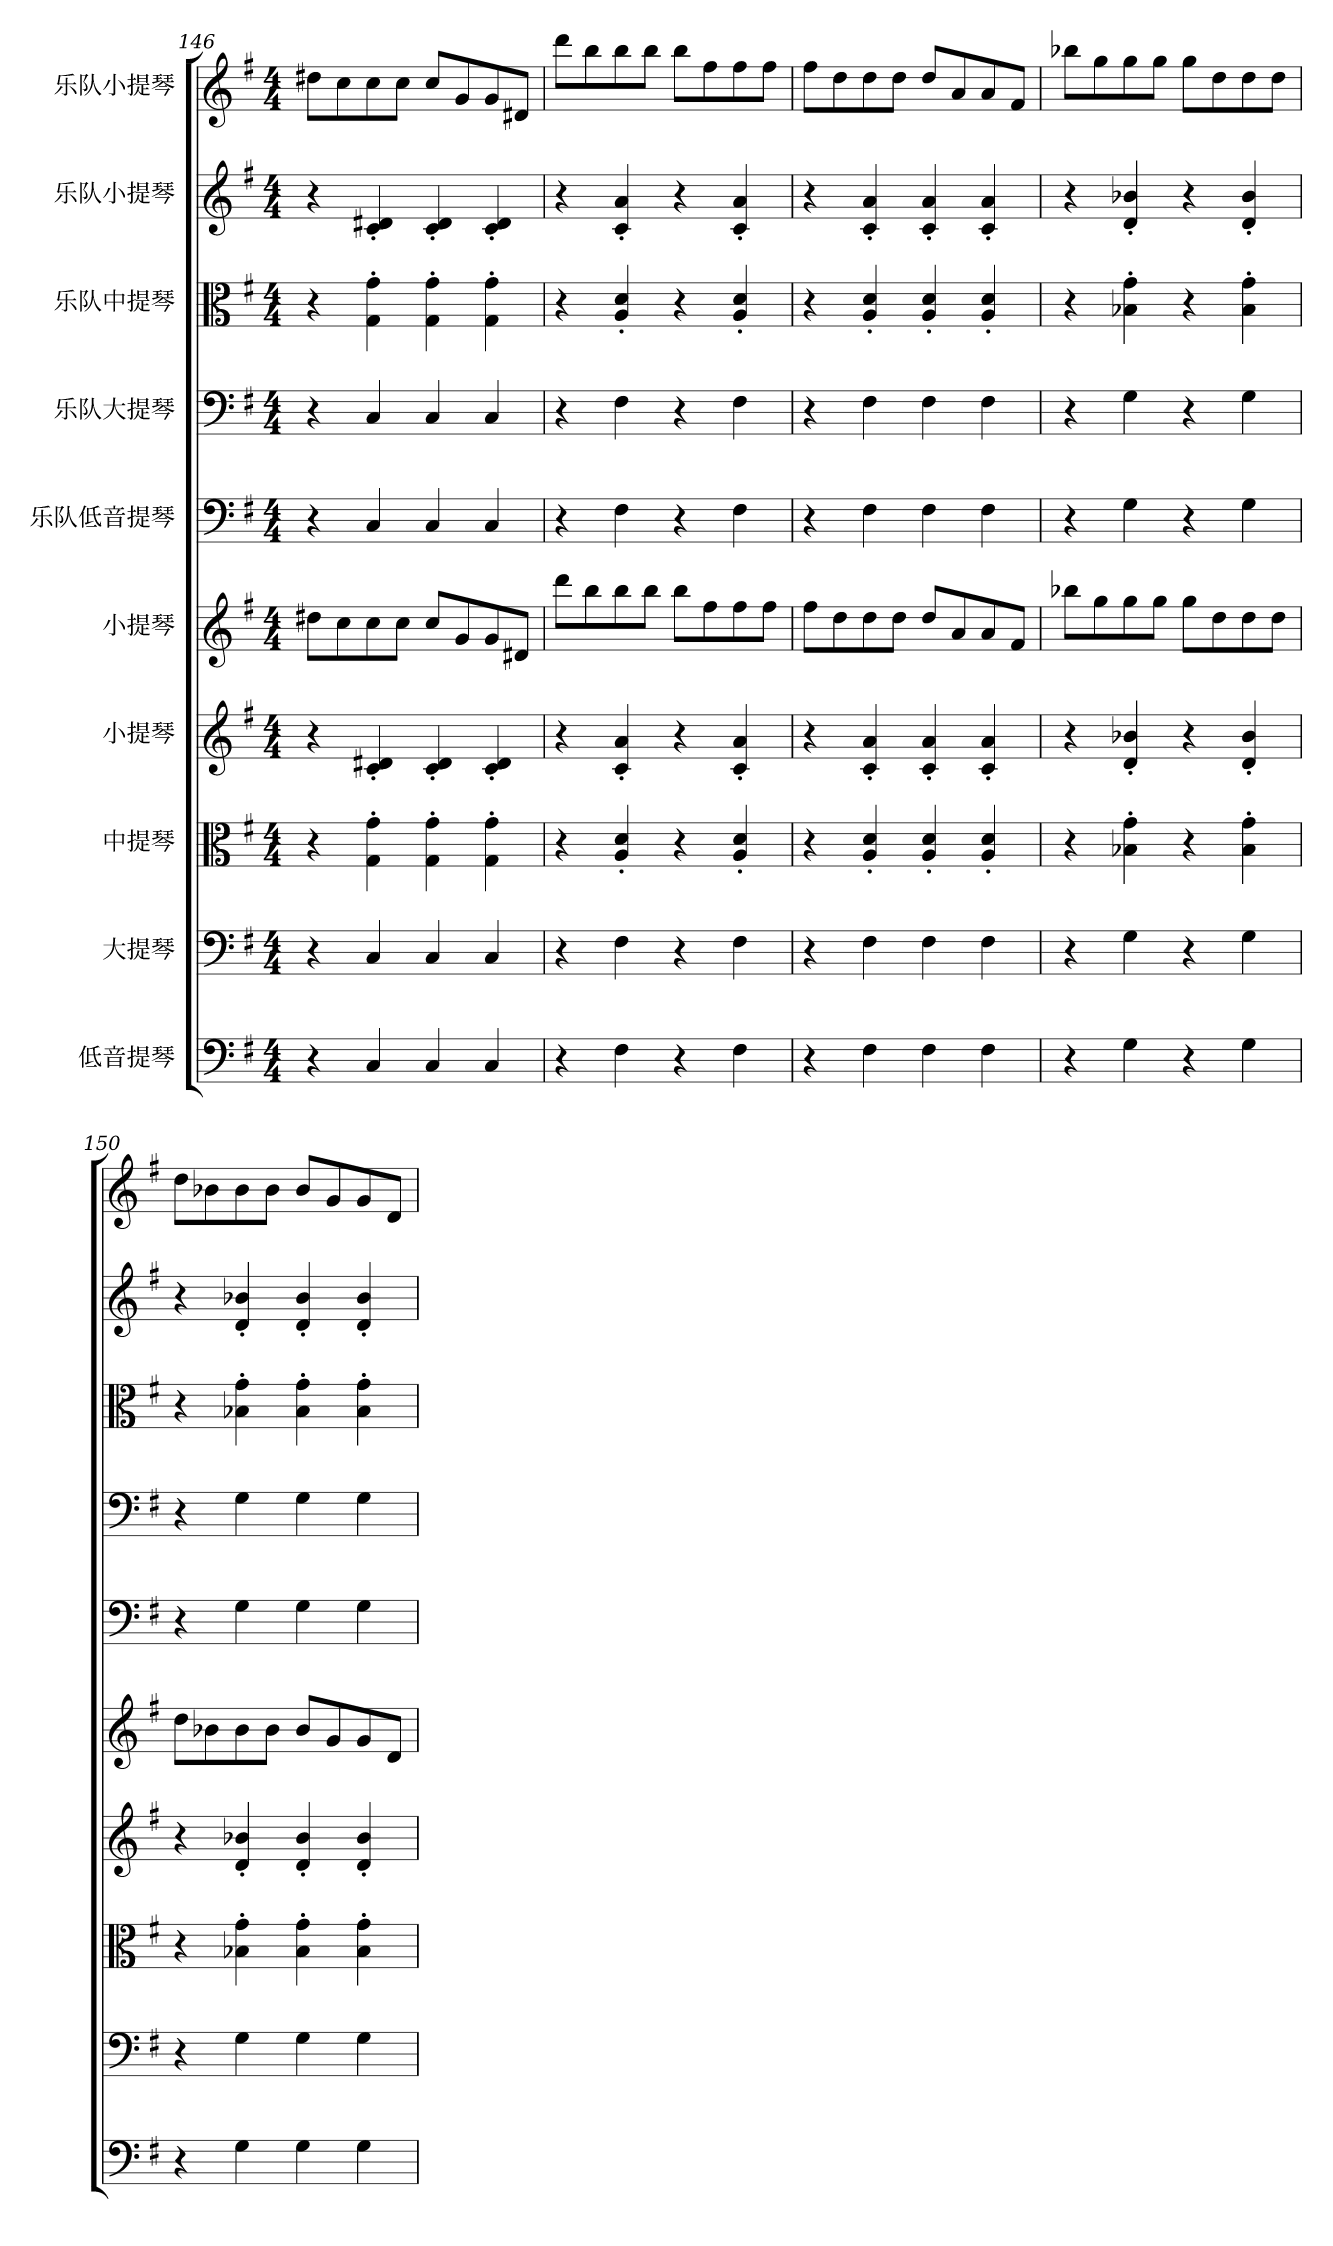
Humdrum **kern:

**kern	**kern	**kern	**kern	**kern	**kern	**kern	**kern	**kern	**kern
*part10	*part9	*part8	*part7	*part6	*part5	*part4	*part3	*part2	*part1
*staff10	*staff9	*staff8	*staff7	*staff6	*staff5	*staff4	*staff3	*staff2	*staff1
*I"低音提琴	*I"大提琴	*I"中提琴	*I"小提琴	*I"小提琴	*I"乐队低音提琴	*I"乐队大提琴	*I"乐队中提琴	*I"乐队小提琴	*I"乐队小提琴
*clefF4	*clefF4	*clefC3	*clefG2	*clefG2	*clefF4	*clefF4	*clefC3	*clefG2	*clefG2
*ITrd7c12	*	*	*	*	*ITrd7c12	*	*	*	*
*k[f#]	*k[f#]	*k[f#]	*k[f#]	*k[f#]	*k[f#]	*k[f#]	*k[f#]	*k[f#]	*k[f#]
*M4/4	*M4/4	*M4/4	*M4/4	*M4/4	*M4/4	*M4/4	*M4/4	*M4/4	*M4/4
=146	=146	=146	=146	=146	=146	=146	=146	=146	=146
4r	4r	4r	4r	8dd#X\L	4r	4r	4r	4r	8dd#X\L
.	.	.	.	8cc\	.	.	.	.	8cc\
4CC/	4C/	4G\' 4g\'	4c/' 4d#X/'	8cc\	4CC/	4C/	4G\' 4g\'	4c/' 4d#X/'	8cc\
.	.	.	.	8cc\J	.	.	.	.	8cc\J
4CC/	4C/	4G\' 4g\'	4c/' 4d#/'	8cc/L	4CC/	4C/	4G\' 4g\'	4c/' 4d#/'	8cc/L
.	.	.	.	8g/	.	.	.	.	8g/
4CC/	4C/	4G\' 4g\'	4c/' 4d#/'	8g/	4CC/	4C/	4G\' 4g\'	4c/' 4d#/'	8g/
.	.	.	.	8d#X/J	.	.	.	.	8d#X/J
=147	=147	=147	=147	=147	=147	=147	=147	=147	=147
4r	4r	4r	4r	8ddd\L	4r	4r	4r	4r	8ddd\L
.	.	.	.	8bb\	.	.	.	.	8bb\
4FF#\	4F#\	4A/' 4d/'	4c/' 4a/'	8bb\	4FF#\	4F#\	4A/' 4d/'	4c/' 4a/'	8bb\
.	.	.	.	8bb\J	.	.	.	.	8bb\J
4r	4r	4r	4r	8bb\L	4r	4r	4r	4r	8bb\L
.	.	.	.	8ff#\	.	.	.	.	8ff#\
4FF#\	4F#\	4A/' 4d/'	4c/' 4a/'	8ff#\	4FF#\	4F#\	4A/' 4d/'	4c/' 4a/'	8ff#\
.	.	.	.	8ff#\J	.	.	.	.	8ff#\J
!!LO:PB:g=z
=148	=148	=148	=148	=148	=148	=148	=148	=148	=148
4r	4r	4r	4r	8ff#\L	4r	4r	4r	4r	8ff#\L
.	.	.	.	8dd\	.	.	.	.	8dd\
4FF#\	4F#\	4A/' 4d/'	4c/' 4a/'	8dd\	4FF#\	4F#\	4A/' 4d/'	4c/' 4a/'	8dd\
.	.	.	.	8dd\J	.	.	.	.	8dd\J
4FF#\	4F#\	4A/' 4d/'	4c/' 4a/'	8dd/L	4FF#\	4F#\	4A/' 4d/'	4c/' 4a/'	8dd/L
.	.	.	.	8a/	.	.	.	.	8a/
4FF#\	4F#\	4A/' 4d/'	4c/' 4a/'	8a/	4FF#\	4F#\	4A/' 4d/'	4c/' 4a/'	8a/
.	.	.	.	8f#/J	.	.	.	.	8f#/J
=149	=149	=149	=149	=149	=149	=149	=149	=149	=149
4r	4r	4r	4r	8bb-X\L	4r	4r	4r	4r	8bb-X\L
.	.	.	.	8gg\	.	.	.	.	8gg\
4GG\	4G\	4B-X\' 4g\'	4d/' 4b-X/'	8gg\	4GG\	4G\	4B-X\' 4g\'	4d/' 4b-X/'	8gg\
.	.	.	.	8gg\J	.	.	.	.	8gg\J
4r	4r	4r	4r	8gg\L	4r	4r	4r	4r	8gg\L
.	.	.	.	8dd\	.	.	.	.	8dd\
4GG\	4G\	4B-\' 4g\'	4d/' 4b-/'	8dd\	4GG\	4G\	4B-\' 4g\'	4d/' 4b-/'	8dd\
.	.	.	.	8dd\J	.	.	.	.	8dd\J
=150	=150	=150	=150	=150	=150	=150	=150	=150	=150
4r	4r	4r	4r	8dd\L	4r	4r	4r	4r	8dd\L
.	.	.	.	8b-X\	.	.	.	.	8b-X\
4GG\	4G\	4B-X\' 4g\'	4d/' 4b-X/'	8b-\	4GG\	4G\	4B-X\' 4g\'	4d/' 4b-X/'	8b-\
.	.	.	.	8b-\J	.	.	.	.	8b-\J
4GG\	4G\	4B-\' 4g\'	4d/' 4b-/'	8b-/L	4GG\	4G\	4B-\' 4g\'	4d/' 4b-/'	8b-/L
.	.	.	.	8g/	.	.	.	.	8g/
4GG\	4G\	4B-\' 4g\'	4d/' 4b-/'	8g/	4GG\	4G\	4B-\' 4g\'	4d/' 4b-/'	8g/
.	.	.	.	8d/J	.	.	.	.	8d/J
=	=	=	=	=	=	=	=	=	=
*-	*-	*-	*-	*-	*-	*-	*-	*-	*-
